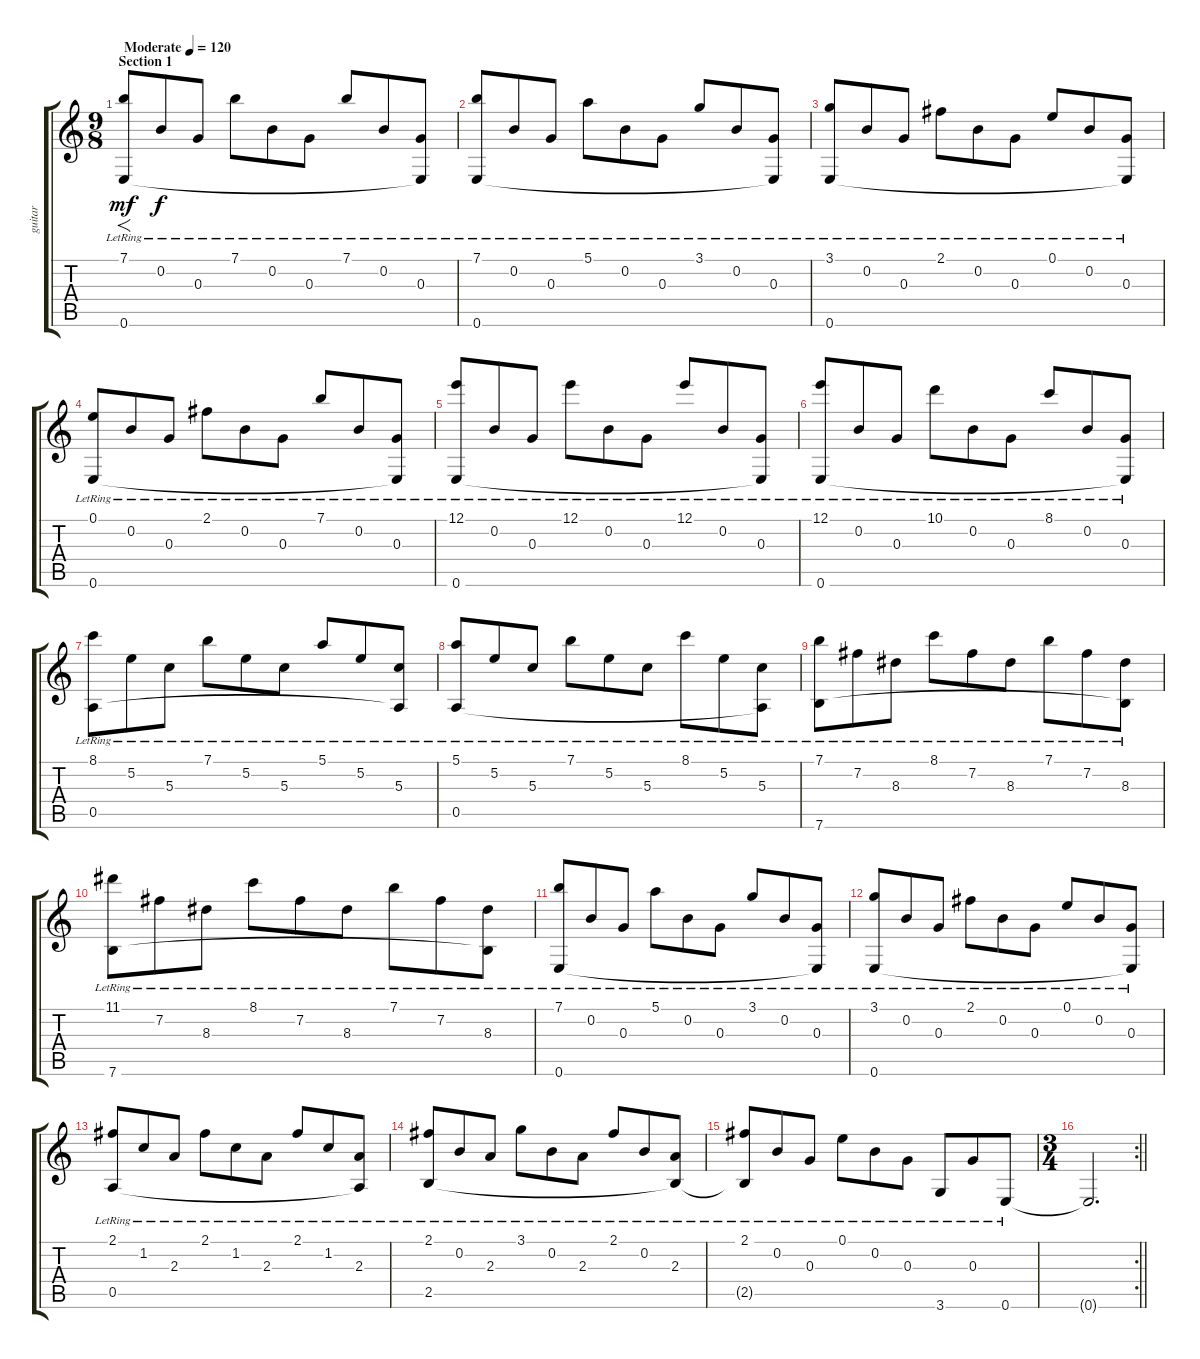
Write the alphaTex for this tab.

\track ("guitar" "guitar") {instrument acousticguitarnylon}
\staff {score tabs}
\tuning (E4 B3 G3 D3 A2 E2) {hide}
\ts (9 8)
\section ("" "Section 1")
\tempo (120 "Moderate")
\clef g2
\ks c
(7.1{lr} 0.6{lr}).8{f dy mf instrument acousticguitarnylon} 0.2{lr}.8{dy f} 0.3{lr}.8 7.1{lr}.8 0.2{lr}.8 0.3{lr}.8 7.1{lr}.8 0.2{lr}.8 (0.3{lr} 0.6{t}).8 |
(7.1{lr} 0.6{lr}).8 0.2{lr}.8 0.3{lr}.8 5.1{lr}.8 0.2{lr}.8 0.3{lr}.8 3.1{lr}.8 0.2{lr}.8 (0.3{lr} 0.6{t}).8 |
(3.1{lr} 0.6{lr}).8 0.2{lr}.8 0.3{lr}.8 2.1{lr}.8 0.2{lr}.8 0.3{lr}.8 0.1{lr}.8 0.2{lr}.8 (0.3{lr} 0.6{t}).8 |
(0.1{lr} 0.6{lr}).8 0.2{lr}.8 0.3{lr}.8 2.1{lr}.8 0.2{lr}.8 0.3{lr}.8 7.1{lr}.8 0.2{lr}.8 (0.3{lr} 0.6{t}).8 |
(12.1{lr} 0.6{lr}).8 0.2{lr}.8 0.3{lr}.8 12.1{lr}.8 0.2{lr}.8 0.3{lr}.8 12.1{lr}.8 0.2{lr}.8 (0.3{lr} 0.6{t}).8 |
(12.1{lr} 0.6).8 0.2{lr}.8 0.3{lr}.8 10.1{lr}.8 0.2{lr}.8 0.3{lr}.8 8.1{lr}.8 0.2{lr}.8 (0.3{lr} 0.6{t}).8 |
(8.1{lr} 0.5).8 5.2{lr}.8 5.3{lr}.8 7.1{lr}.8 5.2{lr}.8 5.3{lr}.8 5.1{lr}.8 5.2{lr}.8 (5.3{lr} 0.5{t}).8 |
(5.1{lr} 0.5).8 5.2{lr}.8 5.3{lr}.8 7.1{lr}.8 5.2{lr}.8 5.3{lr}.8 8.1{lr}.8 5.2{lr}.8 (5.3{lr} 0.5{t}).8 |
(7.1{lr} 7.6{lr}).8 7.2{lr}.8 8.3{lr}.8 8.1{lr}.8 7.2{lr}.8 8.3{lr}.8 7.1{lr}.8 7.2{lr}.8 (8.3{lr} 7.6{t}).8 |
(11.1{lr} 7.6{lr}).8 7.2{lr}.8 8.3{lr}.8 8.1{lr}.8 7.2{lr}.8 8.3{lr}.8 7.1{lr}.8 7.2{lr}.8 (8.3{lr} 7.6{t}).8 |
(7.1{lr} 0.6{lr}).8 0.2{lr}.8 0.3{lr}.8 5.1{lr}.8 0.2{lr}.8 0.3{lr}.8 3.1{lr}.8 0.2{lr}.8 (0.3{lr} 0.6{t}).8 |
(3.1{lr} 0.6{lr}).8 0.2{lr}.8 0.3{lr}.8 2.1{lr}.8 0.2{lr}.8 0.3{lr}.8 0.1{lr}.8 0.2{lr}.8 (0.3{lr} 0.6{t}).8 |
(2.1{lr} 0.5{lr}).8 1.2{lr}.8 2.3{lr}.8 2.1{lr}.8 1.2{lr}.8 2.3{lr}.8 2.1{lr}.8 1.2{lr}.8 (2.3{lr} 0.5{t}).8 |
(2.1{lr} 2.5{lr}).8 0.2{lr}.8 2.3{lr}.8 3.1{lr}.8 0.2{lr}.8 2.3{lr}.8 2.1{lr}.8 0.2{lr}.8 (2.3{lr} 2.5{t}).8 |
(2.1{lr} 2.5{t}).8 0.2{lr}.8 0.3{lr}.8 0.1{lr}.8 0.2{lr}.8 0.3{lr}.8 3.6{lr}.8 0.3{lr}.8 0.6{lr}.8 |
\rc 2
\ts (3 4)
\barLineRight lightlight
0.6{t}.2{d}
